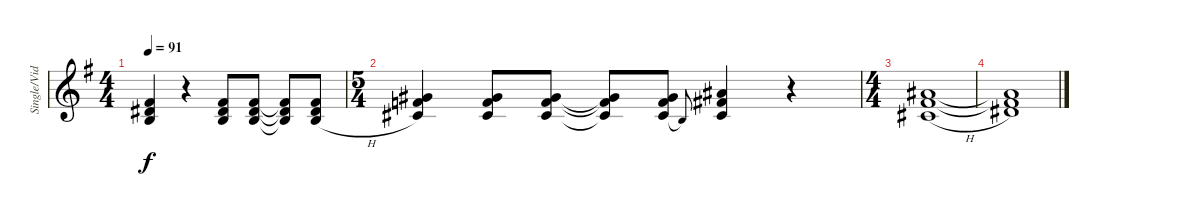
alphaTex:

\track ("Single/Video Edition variations" "Single/Vid") {instrument frenchhorn}
\staff {score}
\tuning (Eb4 Bb3 Gb3 Db3 Ab2 Eb2) {hide}
\ts (4 4)
\tempo 91
\clef g2
\ks g
(3.1 5.2 5.3).4{dy f} r.4 (3.1 5.2 5.3).8 (3.1 5.2 5.3).8 (3.1{t} 5.2{t} 5.3{t}).8 (3.1{h} 5.2{h} 5.3{h}).8 |
\ts (5 4)
(5.1 7.2 7.3).4 (5.1 7.2 7.3).8 (5.1 7.2 7.3).8 (5.1{t} 7.2{t} 7.3{t}).8 (5.1{h} 7.2{h} 7.3{h}).8 5.3.8{gr onbeat} (7.1 8.2 7.3).4 r.4 |
\ts (4 4)
(7.1 8.2 7.3{h}).1 |
(7.1{t} 8.2{t} 9.3).1
